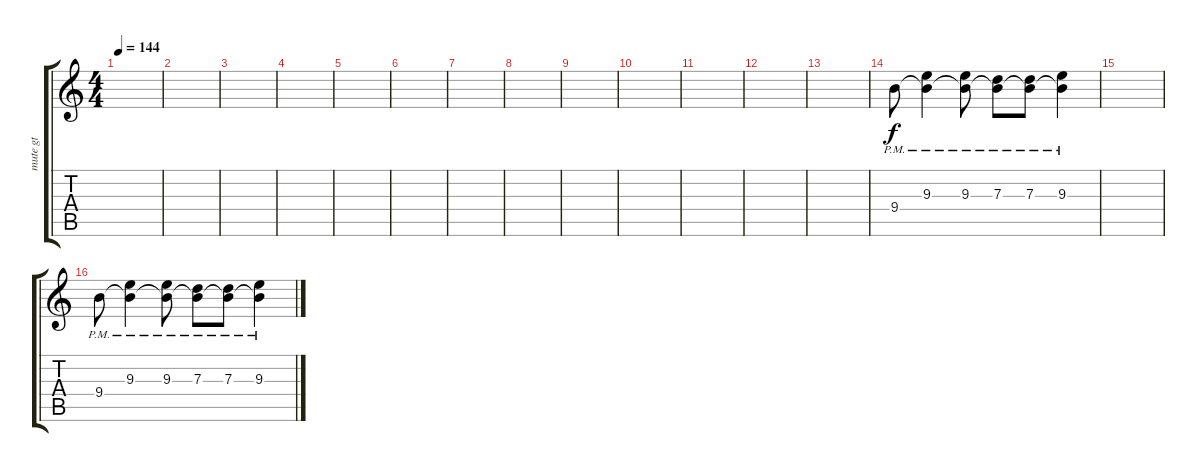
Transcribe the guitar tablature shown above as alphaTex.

\track ("mute gt" "mute gt") {instrument electricguitarmuted}
\staff {score tabs}
\tuning (E4 B3 G3 D3 A2 E2) {hide}
\ts (4 4)
\tempo 144
\clef g2
\ks c
|
|
|
|
|
|
|
|
|
|
|
|
|
9.4{pm}.8 (9.3{pm} 9.4{t}).4 (9.3{pm} 9.4{t}).8 (7.3{pm} 9.4{t}).8 (7.3{pm} 9.4{t}).8 (9.3{pm} 9.4{t}).4 |
|
9.4{pm}.8 (9.3{pm} 9.4{t}).4 (9.3{pm} 9.4{t}).8 (7.3{pm} 9.4{t}).8 (7.3{pm} 9.4{t}).8 (9.3{pm} 9.4{t}).4
